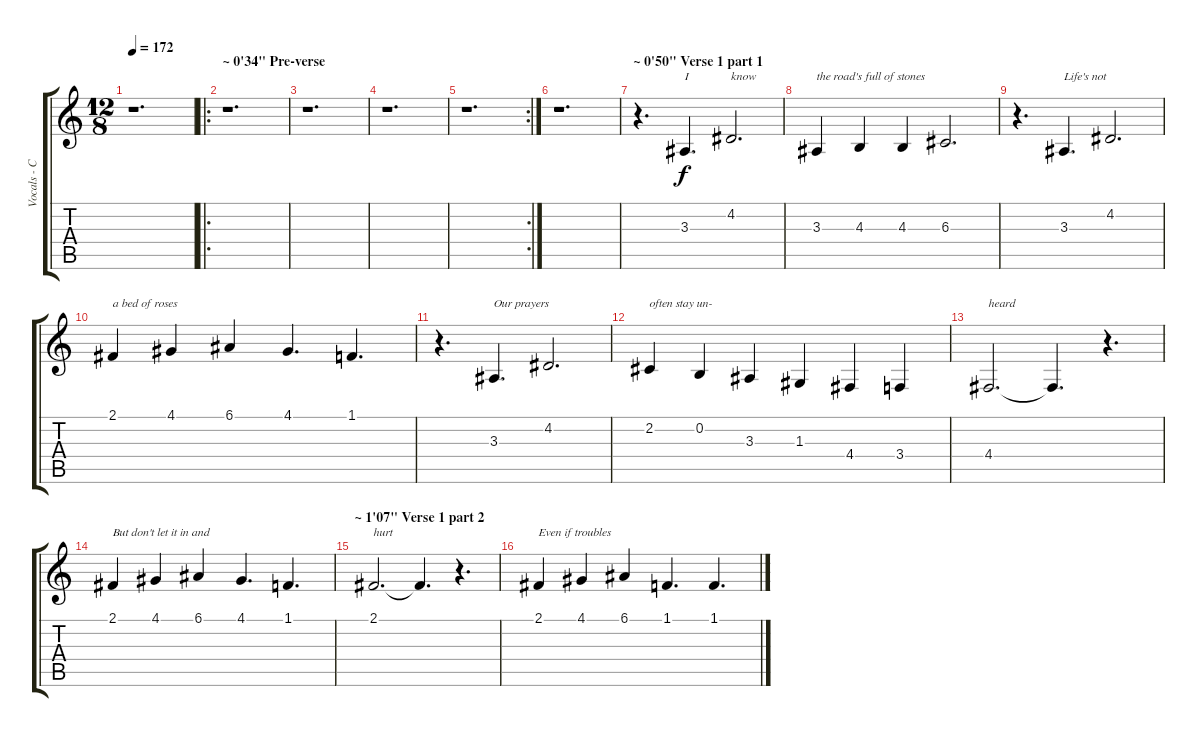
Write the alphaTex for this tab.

\track ("Vocals - Carmen Elise Espenæs" "Vocals - C") {instrument viola}
\staff {score tabs}
\tuning (E4 B3 G3 D3 A2 E2) {hide}
\ts (12 8)
\tempo 172
\clef g2
\ks c
r.1{d dy f} |
\ro
\section ("" "~ 0'34\" Pre-verse")
r.1{d} |
r.1{d} |
r.1{d} |
\rc 2
r.1{d} |
r.1{d} |
\section ("" "~ 0'50\" Verse 1 part 1")
r.4{d} 3.3.4{d txt "I"} 4.2.2{d txt "know"} |
3.3.4{txt "the road's full of stones"} 4.3.4 4.3.4 6.3.2{d} |
r.4{d} 3.3.4{d txt "Life's not"} 4.2.2{d} |
2.1.4{txt "a bed of roses"} 4.1.4 6.1.4 4.1.4{d} 1.1.4{d} |
r.4{d} 3.3.4{d txt "Our prayers"} 4.2.2{d} |
2.2.4{txt "often stay un-"} 0.2.4 3.3.4 1.3.4 4.4.4 3.4.4 |
4.4.2{d txt "heard"} 4.4{t}.4{d} r.4{d} |
2.1.4{txt "But don't let it in and"} 4.1.4 6.1.4 4.1.4{d} 1.1.4{d} |
\section ("" "~ 1'07\" Verse 1 part 2")
2.1.2{d txt "hurt"} 2.1{t}.4{d} r.4{d} |
2.1.4{txt "Even if troubles "} 4.1.4 6.1.4 1.1.4{d} 1.1.4{d}
